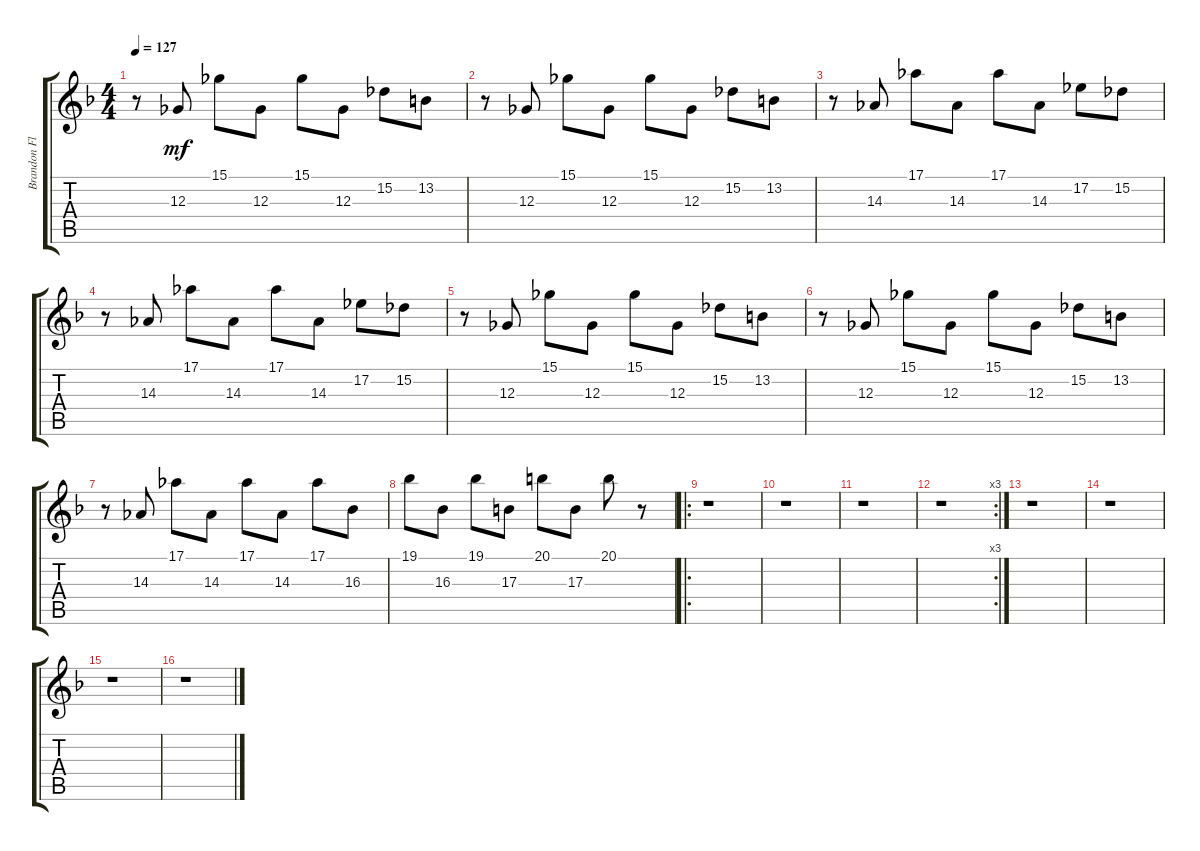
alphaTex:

\track ("Brandon Flowers (Synth)" "Brandon Fl") {instrument lead1square}
\staff {score tabs}
\tuning (Eb4 Bb3 Gb3 Db3 Ab2 Eb2) {hide}
\ts (4 4)
\tempo 127
\clef g2
\ks f
r.8{dy mf} 12.3.8 15.1.8 12.3.8 15.1.8 12.3.8 15.2.8 13.2.8 |
r.8 12.3.8 15.1.8 12.3.8 15.1.8 12.3.8 15.2.8 13.2.8 |
r.8 14.3.8 17.1.8 14.3.8 17.1.8 14.3.8 17.2.8 15.2.8 |
r.8 14.3.8 17.1.8 14.3.8 17.1.8 14.3.8 17.2.8 15.2.8 |
r.8 12.3.8 15.1.8 12.3.8 15.1.8 12.3.8 15.2.8 13.2.8 |
r.8 12.3.8 15.1.8 12.3.8 15.1.8 12.3.8 15.2.8 13.2.8 |
r.8 14.3.8 17.1.8 14.3.8 17.1.8 14.3.8 17.1.8 16.3.8 |
19.1.8 16.3.8 19.1.8 17.3.8 20.1.8 17.3.8 20.1.8 r.8 |
\ro
r.1 |
r.1 |
r.1 |
\rc 3
r.1 |
r.1 |
r.1 |
r.1 |
r.1
